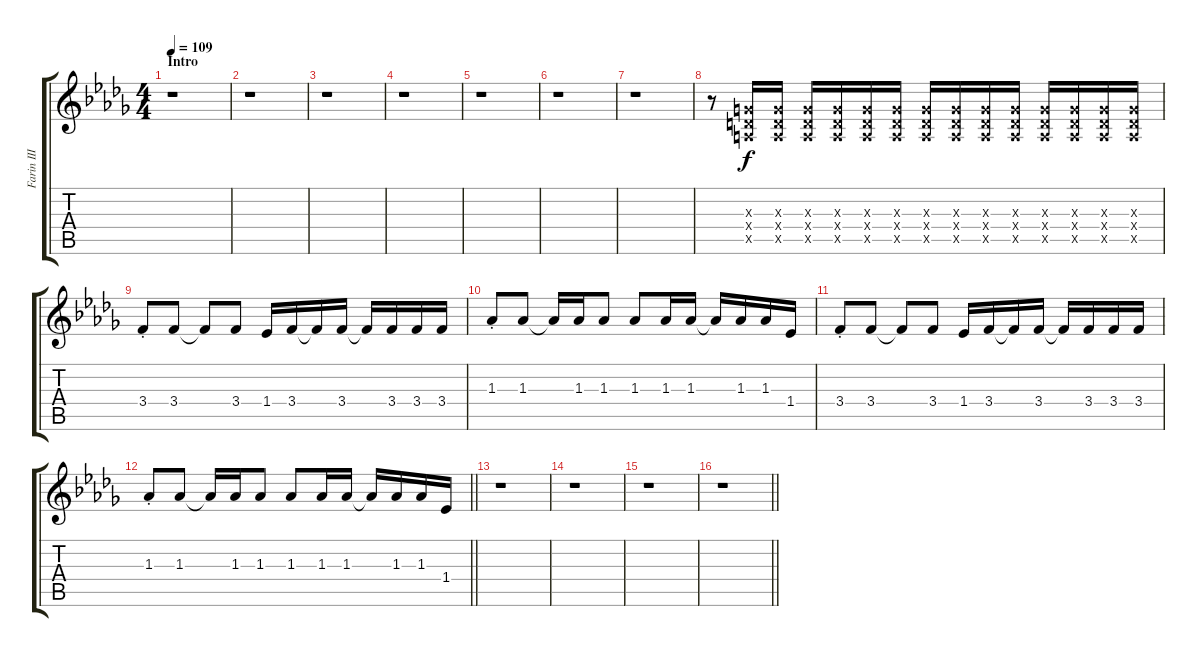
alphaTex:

\track ("Farin III" "Farin III") {instrument distortionguitar}
\staff {score tabs}
\tuning (E4 B3 G3 D3 A2 E2) {hide}
\ts (4 4)
\section ("" "Intro")
\tempo 109
\clef g2
\ks bbminor
r.1{dy f instrument distortionguitar} |
r.1 |
r.1 |
r.1 |
r.1 |
r.1 |
r.1 |
r.8{volume 16} (0.3{x} 0.4{x} 0.5{x}).16 (0.3{x} 0.4{x} 0.5{x}).16 (0.3{x} 0.4{x} 0.5{x}).16 (0.3{x} 0.4{x} 0.5{x}).16 (0.3{x} 0.4{x} 0.5{x}).16 (0.3{x} 0.4{x} 0.5{x}).16 (0.3{x} 0.4{x} 0.5{x}).16 (0.3{x} 0.4{x} 0.5{x}).16 (0.3{x} 0.4{x} 0.5{x}).16 (0.3{x} 0.4{x} 0.5{x}).16 (0.3{x} 0.4{x} 0.5{x}).16 (0.3{x} 0.4{x} 0.5{x}).16 (0.3{x} 0.4{x} 0.5{x}).16 (0.3{x} 0.4{x} 0.5{x}).16 |
3.4{st}.8{volume 13} 3.4.8 3.4{t}.8 3.4.8 1.4.16 3.4.16 3.4{t}.16 3.4.16 3.4{t}.16 3.4.16 3.4.16 3.4.16 |
1.3{st}.8 1.3.8 1.3{t}.16 1.3.16 1.3.8 1.3.8 1.3.16 1.3.16 1.3{t}.16 1.3.16 1.3.16 1.4.16 |
3.4{st}.8 3.4.8 3.4{t}.8 3.4.8 1.4.16 3.4.16 3.4{t}.16 3.4.16 3.4{t}.16 3.4.16 3.4.16 3.4.16 |
\barLineRight lightlight
1.3{st}.8 1.3.8 1.3{t}.16 1.3.16 1.3.8 1.3.8 1.3.16 1.3.16 1.3{t}.16 1.3.16 1.3.16 1.4.16 |
r.1 |
r.1 |
r.1 |
\barLineRight lightlight
r.1
